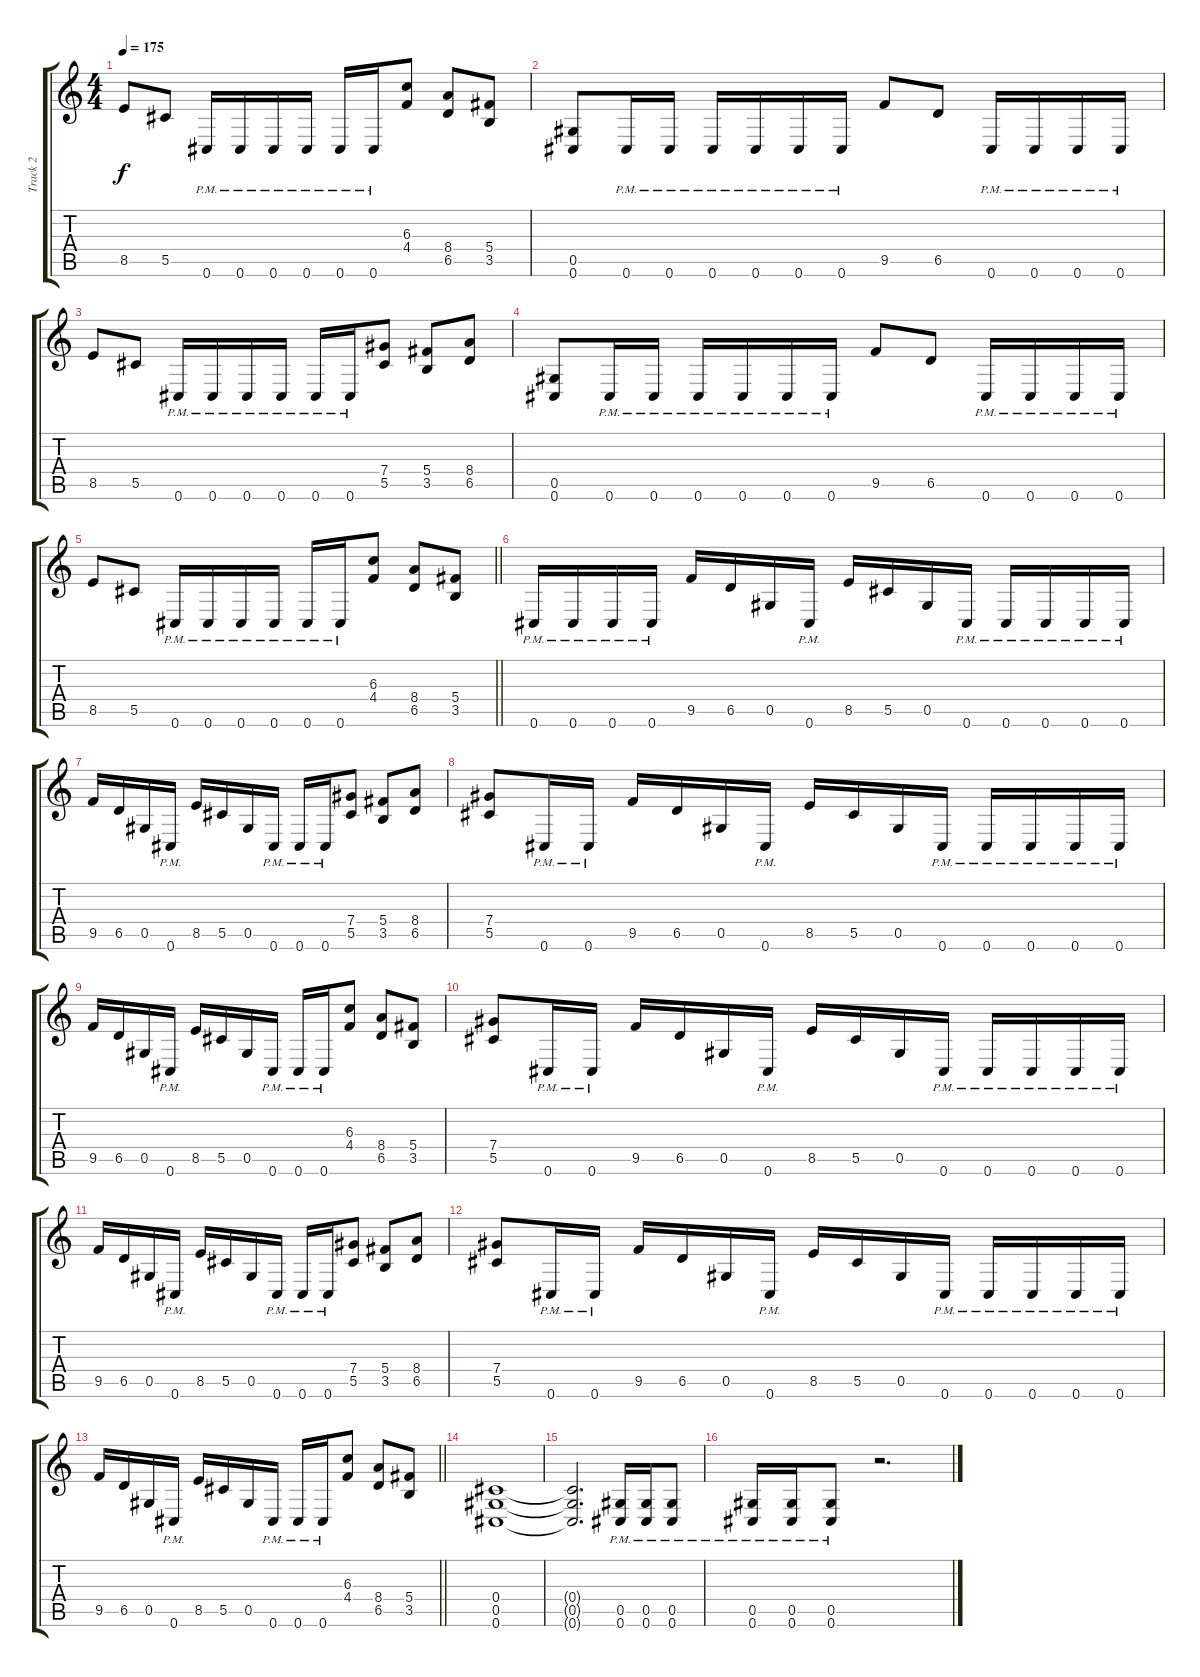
\track ("Track 2" "Track 2") {instrument distortionguitar}
\staff {score tabs}
\tuning (Eb4 Bb3 Gb3 Db3 Ab2 Db2) {hide}
\ts (4 4)
\tempo 175
\clef g2
\ks c
8.5.8{dy f} 5.5.8 0.6{pm}.16 0.6{pm}.16 0.6{pm}.16 0.6{pm}.16 0.6{pm}.16 0.6{pm}.16 (6.3 4.4).8 (8.4 6.5).8 (5.4 3.5).8 |
(0.5 0.6).8 0.6{pm}.16 0.6{pm}.16 0.6{pm}.16 0.6{pm}.16 0.6{pm}.16 0.6{pm}.16 9.5.8 6.5.8 0.6{pm}.16 0.6{pm}.16 0.6{pm}.16 0.6{pm}.16 |
8.5.8 5.5.8 0.6{pm}.16 0.6{pm}.16 0.6{pm}.16 0.6{pm}.16 0.6{pm}.16 0.6{pm}.16 (7.4 5.5).8 (5.4 3.5).8 (8.4 6.5).8 |
(0.5 0.6).8 0.6{pm}.16 0.6{pm}.16 0.6{pm}.16 0.6{pm}.16 0.6{pm}.16 0.6{pm}.16 9.5.8 6.5.8 0.6{pm}.16 0.6{pm}.16 0.6{pm}.16 0.6{pm}.16 |
\barLineRight lightlight
8.5.8 5.5.8 0.6{pm}.16 0.6{pm}.16 0.6{pm}.16 0.6{pm}.16 0.6{pm}.16 0.6{pm}.16 (6.3 4.4).8 (8.4 6.5).8 (5.4 3.5).8 |
\section ("" "")
0.6{pm}.16 0.6{pm}.16 0.6{pm}.16 0.6{pm}.16 9.5.16 6.5.16 0.5.16 0.6{pm}.16 8.5.16 5.5.16 0.5.16 0.6{pm}.16 0.6{pm}.16 0.6{pm}.16 0.6{pm}.16 0.6{pm}.16 |
9.5.16 6.5.16 0.5.16 0.6{pm}.16 8.5.16 5.5.16 0.5.16 0.6{pm}.16 0.6{pm}.16 0.6{pm}.16 (7.4 5.5).8 (5.4 3.5).8 (8.4 6.5).8 |
(7.4 5.5).8 0.6{pm}.16 0.6{pm}.16 9.5.16 6.5.16 0.5.16 0.6{pm}.16 8.5.16 5.5.16 0.5.16 0.6{pm}.16 0.6{pm}.16 0.6{pm}.16 0.6{pm}.16 0.6{pm}.16 |
9.5.16 6.5.16 0.5.16 0.6{pm}.16 8.5.16 5.5.16 0.5.16 0.6{pm}.16 0.6{pm}.16 0.6{pm}.16 (6.3 4.4).8 (8.4 6.5).8 (5.4 3.5).8 |
(7.4 5.5).8 0.6{pm}.16 0.6{pm}.16 9.5.16 6.5.16 0.5.16 0.6{pm}.16 8.5.16 5.5.16 0.5.16 0.6{pm}.16 0.6{pm}.16 0.6{pm}.16 0.6{pm}.16 0.6{pm}.16 |
9.5.16 6.5.16 0.5.16 0.6{pm}.16 8.5.16 5.5.16 0.5.16 0.6{pm}.16 0.6{pm}.16 0.6{pm}.16 (7.4 5.5).8 (5.4 3.5).8 (8.4 6.5).8 |
(7.4 5.5).8 0.6{pm}.16 0.6{pm}.16 9.5.16 6.5.16 0.5.16 0.6{pm}.16 8.5.16 5.5.16 0.5.16 0.6{pm}.16 0.6{pm}.16 0.6{pm}.16 0.6{pm}.16 0.6{pm}.16 |
\barLineRight lightlight
9.5.16 6.5.16 0.5.16 0.6{pm}.16 8.5.16 5.5.16 0.5.16 0.6{pm}.16 0.6{pm}.16 0.6{pm}.16 (6.3 4.4).8 (8.4 6.5).8 (5.4 3.5).8 |
\section ("" "")
(0.4 0.5 0.6).1 |
(0.4{t} 0.5{t} 0.6{t}).2{d} (0.5{pm} 0.6{pm}).16 (0.5{pm} 0.6{pm}).16 (0.5{pm} 0.6{pm}).8 |
(0.5{pm} 0.6{pm}).16 (0.5{pm} 0.6{pm}).16 (0.5{pm} 0.6{pm}).8 r.2{d}
